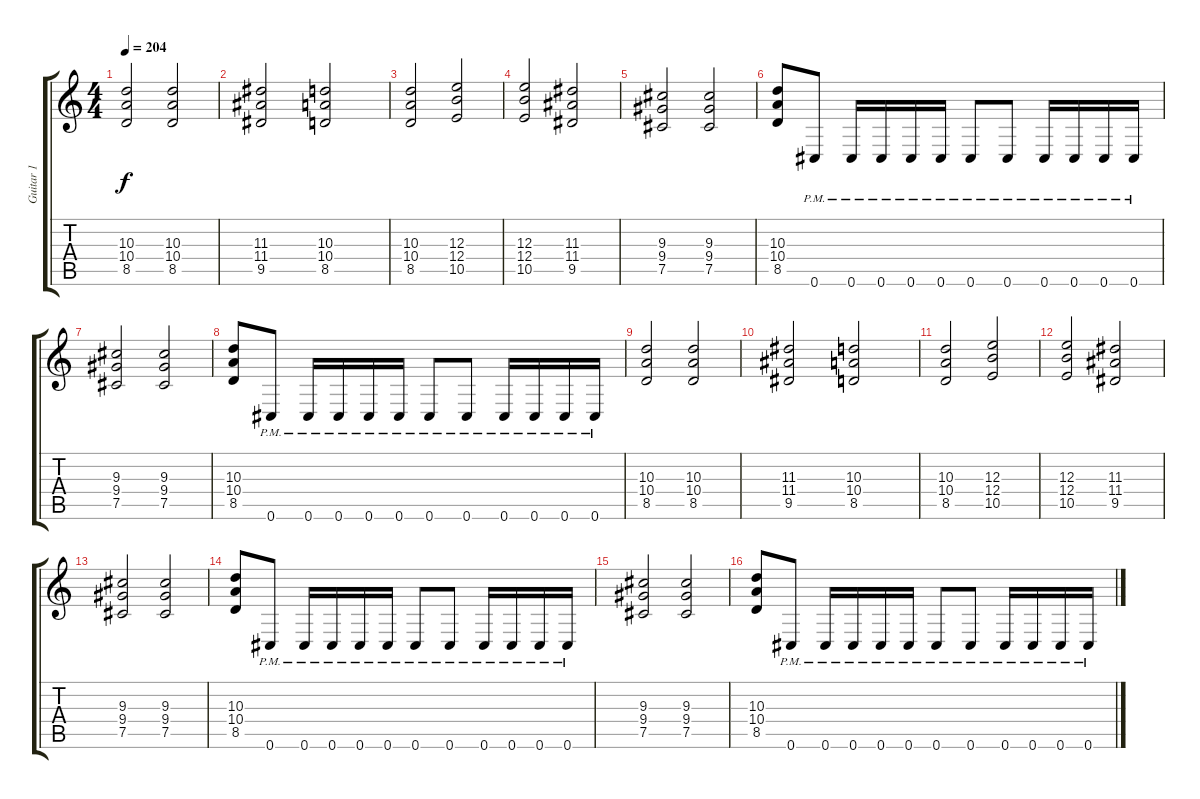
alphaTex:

\track ("Guitar 1" "Guitar 1") {instrument distortionguitar}
\staff {score tabs}
\tuning (Db4 Ab3 E3 B2 Gb2 Db2) {hide}
\ts (4 4)
\tempo 204
\clef g2
\ks c
(10.3 10.4 8.5).2{dy f volume 0 instrument distortionguitar} (10.3 10.4 8.5).2 |
(11.3 11.4 9.5).2 (10.3 10.4 8.5).2 |
(10.3 10.4 8.5).2 (12.3 12.4 10.5).2 |
(12.3 12.4 10.5).2 (11.3 11.4 9.5).2 |
(9.3 9.4 7.5).2 (9.3 9.4 7.5).2 |
(10.3 10.4 8.5).8 0.6{pm}.8 0.6{pm}.16 0.6{pm}.16 0.6{pm}.16 0.6{pm}.16 0.6{pm}.8 0.6{pm}.8 0.6{pm}.16 0.6{pm}.16 0.6{pm}.16 0.6{pm}.16 |
(9.3 9.4 7.5).2 (9.3 9.4 7.5).2 |
(10.3 10.4 8.5).8 0.6{pm}.8 0.6{pm}.16 0.6{pm}.16 0.6{pm}.16 0.6{pm}.16 0.6{pm}.8 0.6{pm}.8 0.6{pm}.16 0.6{pm}.16 0.6{pm}.16 0.6{pm}.16 |
(10.3 10.4 8.5).2 (10.3 10.4 8.5).2 |
(11.3 11.4 9.5).2 (10.3 10.4 8.5).2 |
(10.3 10.4 8.5).2 (12.3 12.4 10.5).2 |
(12.3 12.4 10.5).2 (11.3 11.4 9.5).2 |
(9.3 9.4 7.5).2 (9.3 9.4 7.5).2 |
(10.3 10.4 8.5).8 0.6{pm}.8 0.6{pm}.16 0.6{pm}.16 0.6{pm}.16 0.6{pm}.16 0.6{pm}.8 0.6{pm}.8 0.6{pm}.16 0.6{pm}.16 0.6{pm}.16 0.6{pm}.16 |
(9.3 9.4 7.5).2 (9.3 9.4 7.5).2 |
(10.3 10.4 8.5).8 0.6{pm}.8 0.6{pm}.16 0.6{pm}.16 0.6{pm}.16 0.6{pm}.16 0.6{pm}.8 0.6{pm}.8 0.6{pm}.16 0.6{pm}.16 0.6{pm}.16 0.6{pm}.16
